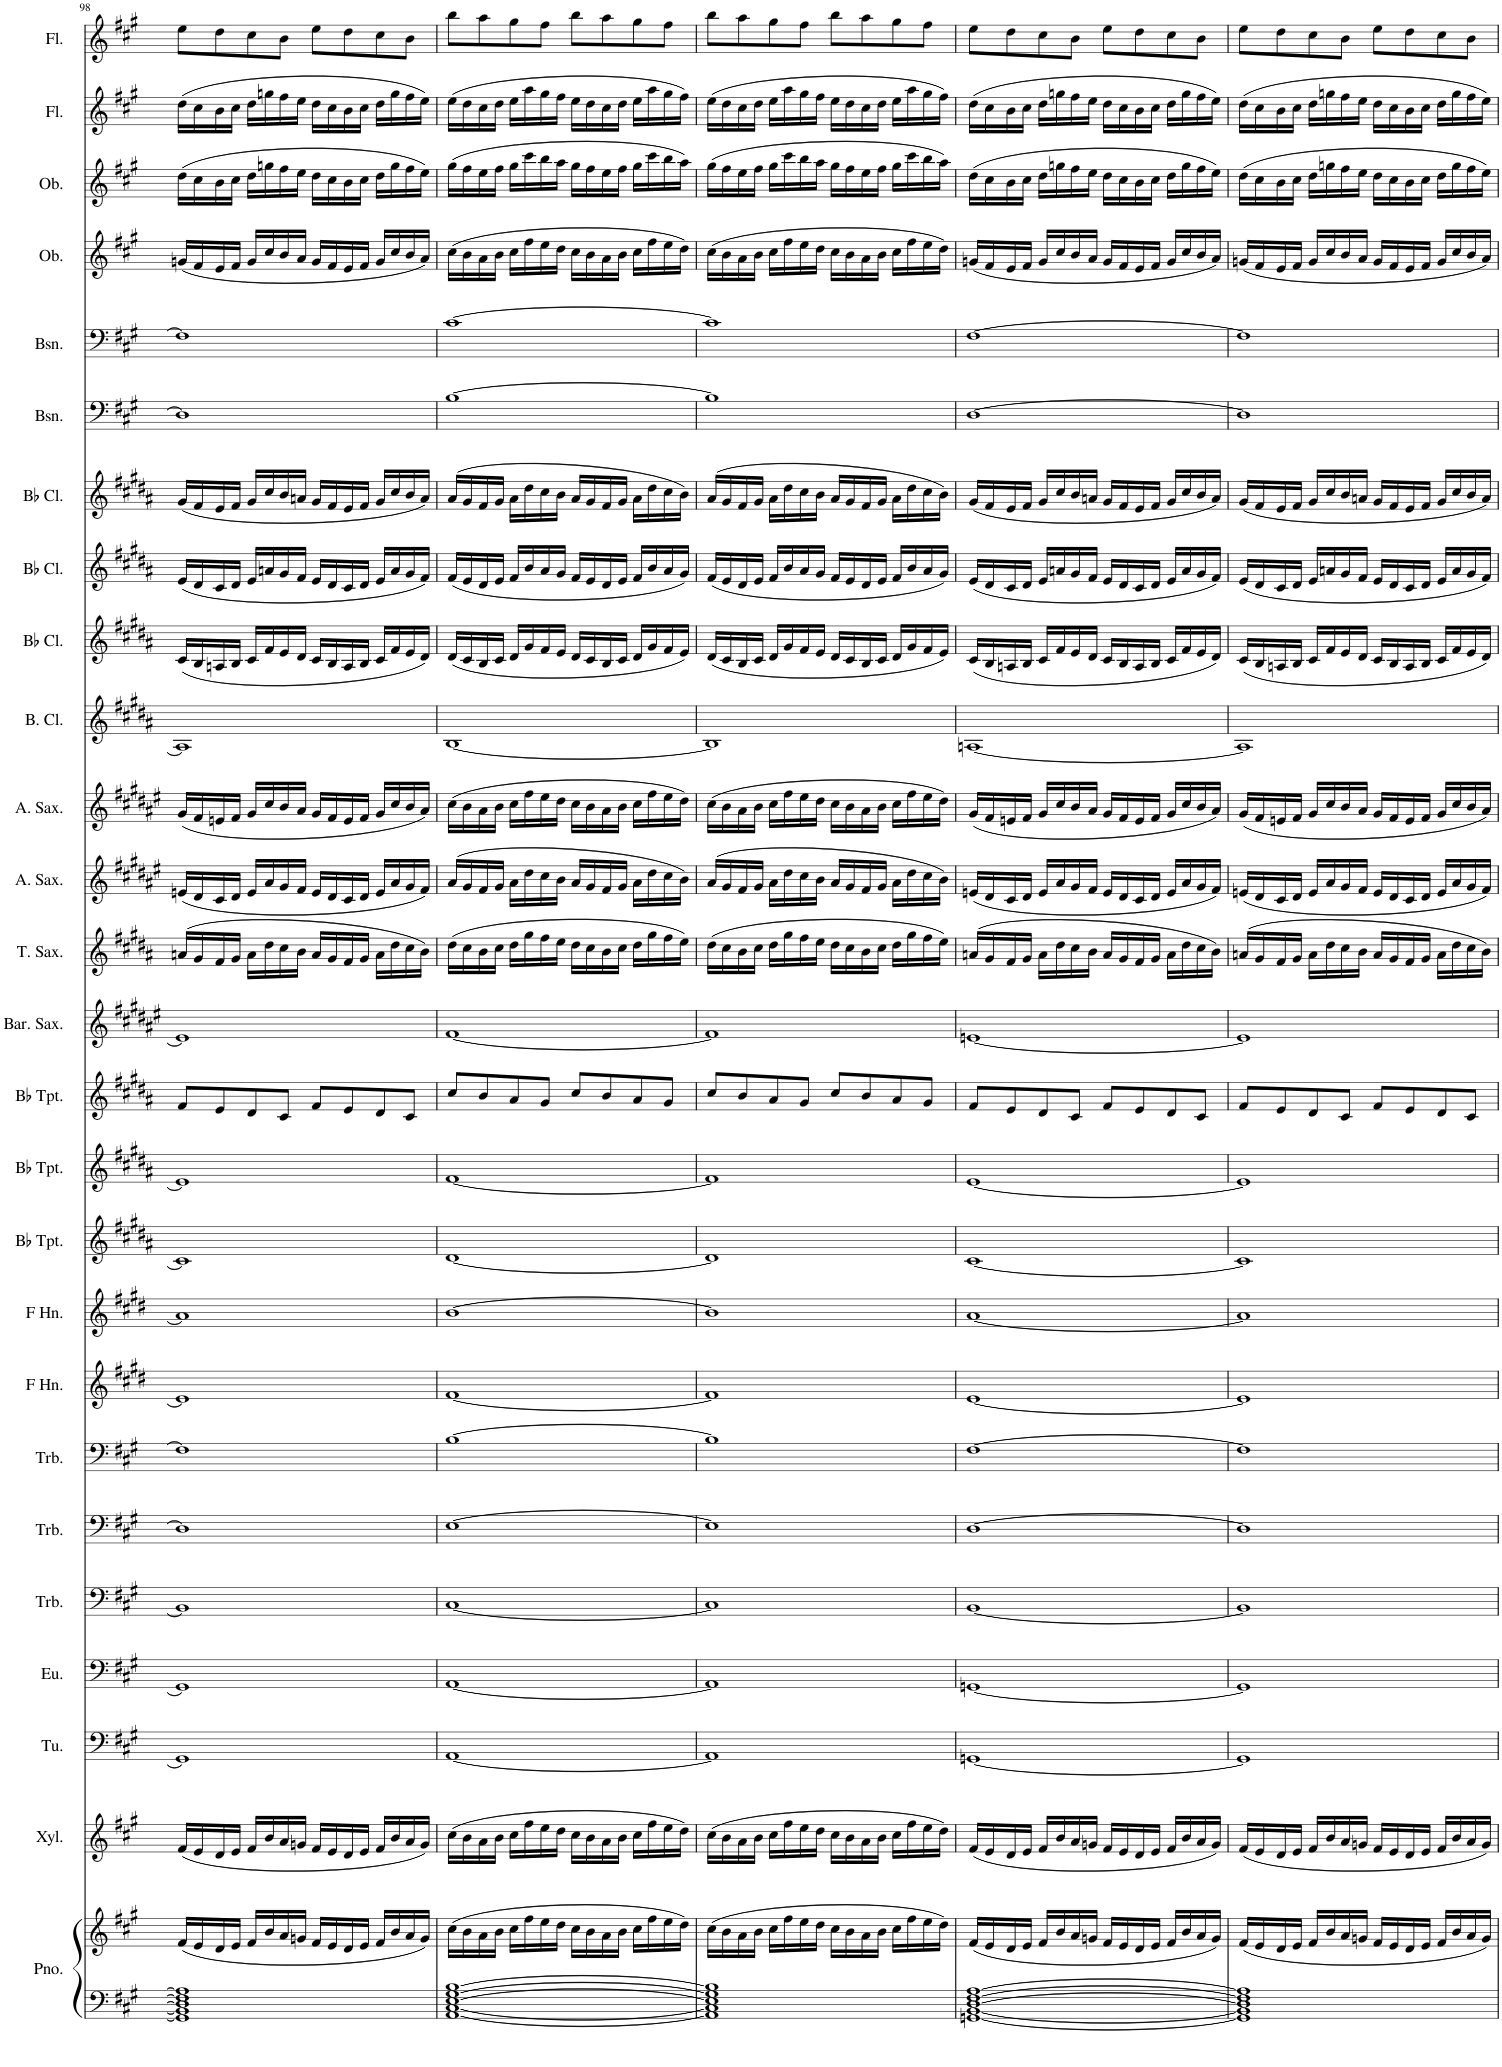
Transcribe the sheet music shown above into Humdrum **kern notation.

**kern	**kern	**kern	**kern	**kern	**kern	**kern	**kern	**kern	**kern	**kern	**kern	**kern	**kern	**kern	**kern	**kern	**kern	**kern	**kern	**kern	**kern	**kern	**kern	**kern	**kern	**kern
*part26	*part26	*part25	*part24	*part23	*part22	*part21	*part20	*part19	*part18	*part17	*part16	*part15	*part14	*part13	*part12	*part11	*part10	*part9	*part8	*part7	*part6	*part5	*part4	*part3	*part2	*part1
*staff27	*staff26	*staff25	*staff24	*staff23	*staff22	*staff21	*staff20	*staff19	*staff18	*staff17	*staff16	*staff15	*staff14	*staff13	*staff12	*staff11	*staff10	*staff9	*staff8	*staff7	*staff6	*staff5	*staff4	*staff3	*staff2	*staff1
*I"Piano	*	*I"Xylophone	*I"Tuba	*I"Euphonium	*I"Trombone	*I"Trombone	*I"Trombone	*I"Horn in F	*I"Horn in F	*I"Bb Trumpet	*I"Bb Trumpet	*I"Bb Trumpet	*I"Baritone Saxophone	*I"Tenor Saxophone	*I"Alto Saxophone	*I"Alto Saxophone	*I"Bass Clarinet	*I"Bb Clarinet	*I"Bb Clarinet	*I"Bb Clarinet	*I"Bassoon	*I"Bassoon	*I"Oboe	*I"Oboe	*I"Flute	*I"Flute
*I'Pno.	*	*I'Xyl.	*I'Tu.	*I'Eu.	*I'Trb.	*I'Trb.	*I'Trb.	*	*	*I'Bb Tpt.	*I'Bb Tpt.	*I'Bb Tpt.	*I'Bar. Sax.	*I'T. Sax.	*I'A. Sax.	*I'A. Sax.	*I'B. Cl.	*I'Bb Cl.	*I'Bb Cl.	*I'Bb Cl.	*I'Bsn.	*I'Bsn.	*I'Ob.	*I'Ob.	*I'Fl.	*I'Fl.
!!LO:PB:g=z
*clefF4	*clefG2	*clefG2	*clefF4	*clefF4	*clefF4	*clefF4	*clefF4	*clefG2	*clefG2	*clefG2	*clefG2	*clefG2	*clefG2	*clefG2	*clefG2	*clefG2	*clefG2	*clefG2	*clefG2	*clefG2	*clefF4	*clefF4	*clefG2	*clefG2	*clefG2	*clefG2
*	*	*Trd-8c-12	*	*	*	*	*	*Trd4c7	*Trd4c7	*Trd1c2	*Trd1c2	*Trd1c2	*Trd12c21	*Trd8c14	*Trd5c9	*Trd5c9	*Trd8c14	*Trd1c2	*Trd1c2	*Trd1c2	*	*	*	*	*	*
*k[f#c#g#]	*k[f#c#g#]	*k[f#c#g#]	*k[f#c#g#]	*k[f#c#g#]	*k[f#c#g#]	*k[f#c#g#]	*k[f#c#g#]	*k[f#c#g#d#]	*k[f#c#g#d#]	*k[f#c#g#d#a#]	*k[f#c#g#d#a#]	*k[f#c#g#d#a#]	*k[f#c#g#d#a#e#]	*k[f#c#g#d#a#]	*k[f#c#g#d#a#e#]	*k[f#c#g#d#a#e#]	*k[f#c#g#d#a#]	*k[f#c#g#d#a#]	*k[f#c#g#d#a#]	*k[f#c#g#d#a#]	*k[f#c#g#]	*k[f#c#g#]	*k[f#c#g#]	*k[f#c#g#]	*k[f#c#g#]	*k[f#c#g#]
*M4/4	*M4/4	*M4/4	*M4/4	*M4/4	*M4/4	*M4/4	*M4/4	*M4/4	*M4/4	*M4/4	*M4/4	*M4/4	*M4/4	*M4/4	*M4/4	*M4/4	*M4/4	*M4/4	*M4/4	*M4/4	*M4/4	*M4/4	*M4/4	*M4/4	*M4/4	*M4/4
*met(c)	*met(c)	*met(c)	*met(c)	*met(c)	*met(c)	*met(c)	*met(c)	*met(c)	*met(c)	*met(c)	*met(c)	*met(c)	*met(c)	*met(c)	*met(c)	*met(c)	*met(c)	*met(c)	*met(c)	*met(c)	*met(c)	*met(c)	*met(c)	*met(c)	*met(c)	*met(c)
=98	=98	=98	=98	=98	=98	=98	=98	=98	=98	=98	=98	=98	=98	=98	=98	=98	=98	=98	=98	=98	=98	=98	=98	=98	=98	=98
1GG] 1BB] 1D] 1F#] 1A]	(16f#/LL	(16f#/LL	1GG]	1GG]	1BB]	1D]	1F#]	1e]	1a]	1c#]	1e]	8f#/L	1e]	(16an/LL	(16en/LL	(16g#/LL	1A]	(16c#/LL	(16e/LL	(16g#/LL	1D]	1F#]	(16gn/LL	(16dd\LL	(16dd\LL	8ee\L
.	16e/	16e/	.	.	.	.	.	.	.	.	.	.	.	16g#/	16d#/	16f#/	.	16B/	16d#/	16f#/	.	.	16f#/	16cc#\	16cc#\	.
.	16d/	16d/	.	.	.	.	.	.	.	.	.	8e/	.	16f#/	16c#/	16en/	.	16An/	16c#/	16e/	.	.	16e/	16b\	16b\	8dd\
.	16e/JJ	16e/JJ	.	.	.	.	.	.	.	.	.	.	.	16g#/JJ	16d#/JJ	16f#/JJ	.	16B/JJ	16d#/JJ	16f#/JJ	.	.	16f#/JJ	16cc#\JJ	16cc#\JJ	.
.	16f#/LL	16f#/LL	.	.	.	.	.	.	.	.	.	8d#/	.	16a\LL	16e/LL	16g#/LL	.	16c#/LL	16e/LL	16g#/LL	.	.	16g/LL	16dd\LL	16dd\LL	8cc#\
.	16b/	16b/	.	.	.	.	.	.	.	.	.	.	.	16dd#\	16a#/	16cc#/	.	16f#/	16an/	16cc#/	.	.	16cc#/	16ggn\	16ggn\	.
.	16a/	16a/	.	.	.	.	.	.	.	.	.	8c#/J	.	16cc#\	16g#/	16b/	.	16e/	16g#/	16b/	.	.	16b/	16ff#\	16ff#\	8b\J
.	16gn/JJ	16gn/JJ	.	.	.	.	.	.	.	.	.	.	.	16b\JJ	16f#/JJ	16a#/JJ	.	16d#/JJ	16f#/JJ	16an/JJ	.	.	16a/JJ	16ee\JJ	16ee\JJ	.
.	16f#/LL	16f#/LL	.	.	.	.	.	.	.	.	.	8f#/L	.	16a/LL	16e/LL	16g#/LL	.	16c#/LL	16e/LL	16g#/LL	.	.	16g/LL	16dd\LL	16dd\LL	8ee\L
.	16e/	16e/	.	.	.	.	.	.	.	.	.	.	.	16g#/	16d#/	16f#/	.	16B/	16d#/	16f#/	.	.	16f#/	16cc#\	16cc#\	.
.	16d/	16d/	.	.	.	.	.	.	.	.	.	8e/	.	16f#/	16c#/	16e/	.	16A/	16c#/	16e/	.	.	16e/	16b\	16b\	8dd\
.	16e/JJ	16e/JJ	.	.	.	.	.	.	.	.	.	.	.	16g#/JJ	16d#/JJ	16f#/JJ	.	16B/JJ	16d#/JJ	16f#/JJ	.	.	16f#/JJ	16cc#\JJ	16cc#\JJ	.
.	16f#/LL	16f#/LL	.	.	.	.	.	.	.	.	.	8d#/	.	16a\LL	16e/LL	16g#/LL	.	16c#/LL	16e/LL	16g#/LL	.	.	16g/LL	16dd\LL	16dd\LL	8cc#\
.	16b/	16b/	.	.	.	.	.	.	.	.	.	.	.	16dd#\	16a#/	16cc#/	.	16f#/	16a/	16cc#/	.	.	16cc#/	16gg\	16gg\	.
.	16a/	16a/	.	.	.	.	.	.	.	.	.	8c#/J	.	16cc#\	16g#/	16b/	.	16e/	16g#/	16b/	.	.	16b/	16ff#\	16ff#\	8b\J
.	16g/JJ)	16g/JJ)	.	.	.	.	.	.	.	.	.	.	.	16b\JJ)	16f#/JJ)	16a#/JJ)	.	16d#/JJ)	16f#/JJ)	16a/JJ)	.	.	16a/JJ)	16ee\JJ)	16ee\JJ)	.
=99	=99	=99	=99	=99	=99	=99	=99	=99	=99	=99	=99	=99	=99	=99	=99	=99	=99	=99	=99	=99	=99	=99	=99	=99	=99	=99
[1AA [1C# [1E [1G# [1B	(16cc#\LL	(16cc#\LL	[1AA	[1AA	[1C#	[1E	[1B	[1f#	[1b	[1d#	[1f#	8cc#/L	[1f#	(16dd#\LL	(16a#/LL	(16cc#\LL	[1B	(16d#/LL	(16f#/LL	(16a#/LL	[1B	[1c#	(16cc#\LL	(16gg#\LL	(16ee\LL	8bb\L
.	16b\	16b\	.	.	.	.	.	.	.	.	.	.	.	16cc#\	16g#/	16b\	.	16c#/	16e/	16g#/	.	.	16b\	16ff#\	16dd\	.
.	16a\	16a\	.	.	.	.	.	.	.	.	.	8b/	.	16b\	16f#/	16a#\	.	16B/	16d#/	16f#/	.	.	16a\	16ee\	16cc#\	8aa\
.	16b\JJ	16b\JJ	.	.	.	.	.	.	.	.	.	.	.	16cc#\JJ	16g#/JJ	16b\JJ	.	16c#/JJ	16e/JJ	16g#/JJ	.	.	16b\JJ	16ff#\JJ	16dd\JJ	.
.	16cc#\LL	16cc#\LL	.	.	.	.	.	.	.	.	.	8a#/	.	16dd#\LL	16a#\LL	16cc#\LL	.	16d#/LL	16f#/LL	16a#\LL	.	.	16cc#\LL	16gg#\LL	16ee\LL	8gg#\
.	16ff#\	16ff#\	.	.	.	.	.	.	.	.	.	.	.	16gg#\	16dd#\	16ff#\	.	16g#/	16b/	16dd#\	.	.	16ff#\	16ccc#\	16aa\	.
.	16ee\	16ee\	.	.	.	.	.	.	.	.	.	8g#/J	.	16ff#\	16cc#\	16ee#\	.	16f#/	16a#/	16cc#\	.	.	16ee\	16bb\	16gg#\	8ff#\J
.	16dd\JJ	16dd\JJ	.	.	.	.	.	.	.	.	.	.	.	16ee\JJ	16b\JJ	16dd#\JJ	.	16e/JJ	16g#/JJ	16b\JJ	.	.	16dd\JJ	16aa\JJ	16ff#\JJ	.
.	16cc#\LL	16cc#\LL	.	.	.	.	.	.	.	.	.	8cc#/L	.	16dd#\LL	16a#/LL	16cc#\LL	.	16d#/LL	16f#/LL	16a#/LL	.	.	16cc#\LL	16gg#\LL	16ee\LL	8bb\L
.	16b\	16b\	.	.	.	.	.	.	.	.	.	.	.	16cc#\	16g#/	16b\	.	16c#/	16e/	16g#/	.	.	16b\	16ff#\	16dd\	.
.	16a\	16a\	.	.	.	.	.	.	.	.	.	8b/	.	16b\	16f#/	16a#\	.	16B/	16d#/	16f#/	.	.	16a\	16ee\	16cc#\	8aa\
.	16b\JJ	16b\JJ	.	.	.	.	.	.	.	.	.	.	.	16cc#\JJ	16g#/JJ	16b\JJ	.	16c#/JJ	16e/JJ	16g#/JJ	.	.	16b\JJ	16ff#\JJ	16dd\JJ	.
.	16cc#\LL	16cc#\LL	.	.	.	.	.	.	.	.	.	8a#/	.	16dd#\LL	16a#\LL	16cc#\LL	.	16d#/LL	16f#/LL	16a#\LL	.	.	16cc#\LL	16gg#\LL	16ee\LL	8gg#\
.	16ff#\	16ff#\	.	.	.	.	.	.	.	.	.	.	.	16gg#\	16dd#\	16ff#\	.	16g#/	16b/	16dd#\	.	.	16ff#\	16ccc#\	16aa\	.
.	16ee\	16ee\	.	.	.	.	.	.	.	.	.	8g#/J	.	16ff#\	16cc#\	16ee#\	.	16f#/	16a#/	16cc#\	.	.	16ee\	16bb\	16gg#\	8ff#\J
.	16dd\JJ)	16dd\JJ)	.	.	.	.	.	.	.	.	.	.	.	16ee\JJ)	16b\JJ)	16dd#\JJ)	.	16e/JJ)	16g#/JJ)	16b\JJ)	.	.	16dd\JJ)	16aa\JJ)	16ff#\JJ)	.
=100	=100	=100	=100	=100	=100	=100	=100	=100	=100	=100	=100	=100	=100	=100	=100	=100	=100	=100	=100	=100	=100	=100	=100	=100	=100	=100
1AA] 1C#] 1E] 1G#] 1B]	(16cc#\LL	(16cc#\LL	1AA]	1AA]	1C#]	1E]	1B]	1f#]	1b]	1d#]	1f#]	8cc#/L	1f#]	(16dd#\LL	(16a#/LL	(16cc#\LL	1B]	(16d#/LL	(16f#/LL	(16a#/LL	1B]	1c#]	(16cc#\LL	(16gg#\LL	(16ee\LL	8bb\L
.	16b\	16b\	.	.	.	.	.	.	.	.	.	.	.	16cc#\	16g#/	16b\	.	16c#/	16e/	16g#/	.	.	16b\	16ff#\	16dd\	.
.	16a\	16a\	.	.	.	.	.	.	.	.	.	8b/	.	16b\	16f#/	16a#\	.	16B/	16d#/	16f#/	.	.	16a\	16ee\	16cc#\	8aa\
.	16b\JJ	16b\JJ	.	.	.	.	.	.	.	.	.	.	.	16cc#\JJ	16g#/JJ	16b\JJ	.	16c#/JJ	16e/JJ	16g#/JJ	.	.	16b\JJ	16ff#\JJ	16dd\JJ	.
.	16cc#\LL	16cc#\LL	.	.	.	.	.	.	.	.	.	8a#/	.	16dd#\LL	16a#\LL	16cc#\LL	.	16d#/LL	16f#/LL	16a#\LL	.	.	16cc#\LL	16gg#\LL	16ee\LL	8gg#\
.	16ff#\	16ff#\	.	.	.	.	.	.	.	.	.	.	.	16gg#\	16dd#\	16ff#\	.	16g#/	16b/	16dd#\	.	.	16ff#\	16ccc#\	16aa\	.
.	16ee\	16ee\	.	.	.	.	.	.	.	.	.	8g#/J	.	16ff#\	16cc#\	16ee#\	.	16f#/	16a#/	16cc#\	.	.	16ee\	16bb\	16gg#\	8ff#\J
.	16dd\JJ	16dd\JJ	.	.	.	.	.	.	.	.	.	.	.	16ee\JJ	16b\JJ	16dd#\JJ	.	16e/JJ	16g#/JJ	16b\JJ	.	.	16dd\JJ	16aa\JJ	16ff#\JJ	.
.	16cc#\LL	16cc#\LL	.	.	.	.	.	.	.	.	.	8cc#/L	.	16dd#\LL	16a#/LL	16cc#\LL	.	16d#/LL	16f#/LL	16a#/LL	.	.	16cc#\LL	16gg#\LL	16ee\LL	8bb\L
.	16b\	16b\	.	.	.	.	.	.	.	.	.	.	.	16cc#\	16g#/	16b\	.	16c#/	16e/	16g#/	.	.	16b\	16ff#\	16dd\	.
.	16a\	16a\	.	.	.	.	.	.	.	.	.	8b/	.	16b\	16f#/	16a#\	.	16B/	16d#/	16f#/	.	.	16a\	16ee\	16cc#\	8aa\
.	16b\JJ	16b\JJ	.	.	.	.	.	.	.	.	.	.	.	16cc#\JJ	16g#/JJ	16b\JJ	.	16c#/JJ	16e/JJ	16g#/JJ	.	.	16b\JJ	16ff#\JJ	16dd\JJ	.
.	16cc#\LL	16cc#\LL	.	.	.	.	.	.	.	.	.	8a#/	.	16dd#\LL	16a#\LL	16cc#\LL	.	16d#/LL	16f#/LL	16a#\LL	.	.	16cc#\LL	16gg#\LL	16ee\LL	8gg#\
.	16ff#\	16ff#\	.	.	.	.	.	.	.	.	.	.	.	16gg#\	16dd#\	16ff#\	.	16g#/	16b/	16dd#\	.	.	16ff#\	16ccc#\	16aa\	.
.	16ee\	16ee\	.	.	.	.	.	.	.	.	.	8g#/J	.	16ff#\	16cc#\	16ee#\	.	16f#/	16a#/	16cc#\	.	.	16ee\	16bb\	16gg#\	8ff#\J
.	16dd\JJ)	16dd\JJ)	.	.	.	.	.	.	.	.	.	.	.	16ee\JJ)	16b\JJ)	16dd#\JJ)	.	16e/JJ)	16g#/JJ)	16b\JJ)	.	.	16dd\JJ)	16aa\JJ)	16ff#\JJ)	.
=101	=101	=101	=101	=101	=101	=101	=101	=101	=101	=101	=101	=101	=101	=101	=101	=101	=101	=101	=101	=101	=101	=101	=101	=101	=101	=101
[1GGn [1BB [1D [1F# [1A	(16f#/LL	(16f#/LL	[1GGn	[1GGn	[1BB	[1D	[1F#	[1e	[1a	[1c#	[1e	8f#/L	[1en	(16an/LL	(16en/LL	(16g#/LL	[1An	(16c#/LL	(16e/LL	(16g#/LL	[1D	[1F#	(16gn/LL	(16dd\LL	(16dd\LL	8ee\L
.	16e/	16e/	.	.	.	.	.	.	.	.	.	.	.	16g#/	16d#/	16f#/	.	16B/	16d#/	16f#/	.	.	16f#/	16cc#\	16cc#\	.
.	16d/	16d/	.	.	.	.	.	.	.	.	.	8e/	.	16f#/	16c#/	16en/	.	16An/	16c#/	16e/	.	.	16e/	16b\	16b\	8dd\
.	16e/JJ	16e/JJ	.	.	.	.	.	.	.	.	.	.	.	16g#/JJ	16d#/JJ	16f#/JJ	.	16B/JJ	16d#/JJ	16f#/JJ	.	.	16f#/JJ	16cc#\JJ	16cc#\JJ	.
.	16f#/LL	16f#/LL	.	.	.	.	.	.	.	.	.	8d#/	.	16a\LL	16e/LL	16g#/LL	.	16c#/LL	16e/LL	16g#/LL	.	.	16g/LL	16dd\LL	16dd\LL	8cc#\
.	16b/	16b/	.	.	.	.	.	.	.	.	.	.	.	16dd#\	16a#/	16cc#/	.	16f#/	16an/	16cc#/	.	.	16cc#/	16ggn\	16ggn\	.
.	16a/	16a/	.	.	.	.	.	.	.	.	.	8c#/J	.	16cc#\	16g#/	16b/	.	16e/	16g#/	16b/	.	.	16b/	16ff#\	16ff#\	8b\J
.	16gn/JJ	16gn/JJ	.	.	.	.	.	.	.	.	.	.	.	16b\JJ	16f#/JJ	16a#/JJ	.	16d#/JJ	16f#/JJ	16an/JJ	.	.	16a/JJ	16ee\JJ	16ee\JJ	.
.	16f#/LL	16f#/LL	.	.	.	.	.	.	.	.	.	8f#/L	.	16a/LL	16e/LL	16g#/LL	.	16c#/LL	16e/LL	16g#/LL	.	.	16g/LL	16dd\LL	16dd\LL	8ee\L
.	16e/	16e/	.	.	.	.	.	.	.	.	.	.	.	16g#/	16d#/	16f#/	.	16B/	16d#/	16f#/	.	.	16f#/	16cc#\	16cc#\	.
.	16d/	16d/	.	.	.	.	.	.	.	.	.	8e/	.	16f#/	16c#/	16e/	.	16A/	16c#/	16e/	.	.	16e/	16b\	16b\	8dd\
.	16e/JJ	16e/JJ	.	.	.	.	.	.	.	.	.	.	.	16g#/JJ	16d#/JJ	16f#/JJ	.	16B/JJ	16d#/JJ	16f#/JJ	.	.	16f#/JJ	16cc#\JJ	16cc#\JJ	.
.	16f#/LL	16f#/LL	.	.	.	.	.	.	.	.	.	8d#/	.	16a\LL	16e/LL	16g#/LL	.	16c#/LL	16e/LL	16g#/LL	.	.	16g/LL	16dd\LL	16dd\LL	8cc#\
.	16b/	16b/	.	.	.	.	.	.	.	.	.	.	.	16dd#\	16a#/	16cc#/	.	16f#/	16a/	16cc#/	.	.	16cc#/	16gg\	16gg\	.
.	16a/	16a/	.	.	.	.	.	.	.	.	.	8c#/J	.	16cc#\	16g#/	16b/	.	16e/	16g#/	16b/	.	.	16b/	16ff#\	16ff#\	8b\J
.	16g/JJ)	16g/JJ)	.	.	.	.	.	.	.	.	.	.	.	16b\JJ)	16f#/JJ)	16a#/JJ)	.	16d#/JJ)	16f#/JJ)	16a/JJ)	.	.	16a/JJ)	16ee\JJ)	16ee\JJ)	.
=102	=102	=102	=102	=102	=102	=102	=102	=102	=102	=102	=102	=102	=102	=102	=102	=102	=102	=102	=102	=102	=102	=102	=102	=102	=102	=102
1GG] 1BB] 1D] 1F#] 1A]	(16f#/LL	(16f#/LL	1GG]	1GG]	1BB]	1D]	1F#]	1e]	1a]	1c#]	1e]	8f#/L	1e]	(16an/LL	(16en/LL	(16g#/LL	1A]	(16c#/LL	(16e/LL	(16g#/LL	1D]	1F#]	(16gn/LL	(16dd\LL	(16dd\LL	8ee\L
.	16e/	16e/	.	.	.	.	.	.	.	.	.	.	.	16g#/	16d#/	16f#/	.	16B/	16d#/	16f#/	.	.	16f#/	16cc#\	16cc#\	.
.	16d/	16d/	.	.	.	.	.	.	.	.	.	8e/	.	16f#/	16c#/	16en/	.	16An/	16c#/	16e/	.	.	16e/	16b\	16b\	8dd\
.	16e/JJ	16e/JJ	.	.	.	.	.	.	.	.	.	.	.	16g#/JJ	16d#/JJ	16f#/JJ	.	16B/JJ	16d#/JJ	16f#/JJ	.	.	16f#/JJ	16cc#\JJ	16cc#\JJ	.
.	16f#/LL	16f#/LL	.	.	.	.	.	.	.	.	.	8d#/	.	16a\LL	16e/LL	16g#/LL	.	16c#/LL	16e/LL	16g#/LL	.	.	16g/LL	16dd\LL	16dd\LL	8cc#\
.	16b/	16b/	.	.	.	.	.	.	.	.	.	.	.	16dd#\	16a#/	16cc#/	.	16f#/	16an/	16cc#/	.	.	16cc#/	16ggn\	16ggn\	.
.	16a/	16a/	.	.	.	.	.	.	.	.	.	8c#/J	.	16cc#\	16g#/	16b/	.	16e/	16g#/	16b/	.	.	16b/	16ff#\	16ff#\	8b\J
.	16gn/JJ	16gn/JJ	.	.	.	.	.	.	.	.	.	.	.	16b\JJ	16f#/JJ	16a#/JJ	.	16d#/JJ	16f#/JJ	16an/JJ	.	.	16a/JJ	16ee\JJ	16ee\JJ	.
.	16f#/LL	16f#/LL	.	.	.	.	.	.	.	.	.	8f#/L	.	16a/LL	16e/LL	16g#/LL	.	16c#/LL	16e/LL	16g#/LL	.	.	16g/LL	16dd\LL	16dd\LL	8ee\L
.	16e/	16e/	.	.	.	.	.	.	.	.	.	.	.	16g#/	16d#/	16f#/	.	16B/	16d#/	16f#/	.	.	16f#/	16cc#\	16cc#\	.
.	16d/	16d/	.	.	.	.	.	.	.	.	.	8e/	.	16f#/	16c#/	16e/	.	16A/	16c#/	16e/	.	.	16e/	16b\	16b\	8dd\
.	16e/JJ	16e/JJ	.	.	.	.	.	.	.	.	.	.	.	16g#/JJ	16d#/JJ	16f#/JJ	.	16B/JJ	16d#/JJ	16f#/JJ	.	.	16f#/JJ	16cc#\JJ	16cc#\JJ	.
.	16f#/LL	16f#/LL	.	.	.	.	.	.	.	.	.	8d#/	.	16a\LL	16e/LL	16g#/LL	.	16c#/LL	16e/LL	16g#/LL	.	.	16g/LL	16dd\LL	16dd\LL	8cc#\
.	16b/	16b/	.	.	.	.	.	.	.	.	.	.	.	16dd#\	16a#/	16cc#/	.	16f#/	16a/	16cc#/	.	.	16cc#/	16gg\	16gg\	.
.	16a/	16a/	.	.	.	.	.	.	.	.	.	8c#/J	.	16cc#\	16g#/	16b/	.	16e/	16g#/	16b/	.	.	16b/	16ff#\	16ff#\	8b\J
.	16g/JJ)	16g/JJ)	.	.	.	.	.	.	.	.	.	.	.	16b\JJ)	16f#/JJ)	16a#/JJ)	.	16d#/JJ)	16f#/JJ)	16a/JJ)	.	.	16a/JJ)	16ee\JJ)	16ee\JJ)	.
=	=	=	=	=	=	=	=	=	=	=	=	=	=	=	=	=	=	=	=	=	=	=	=	=	=	=
*-	*-	*-	*-	*-	*-	*-	*-	*-	*-	*-	*-	*-	*-	*-	*-	*-	*-	*-	*-	*-	*-	*-	*-	*-	*-	*-
